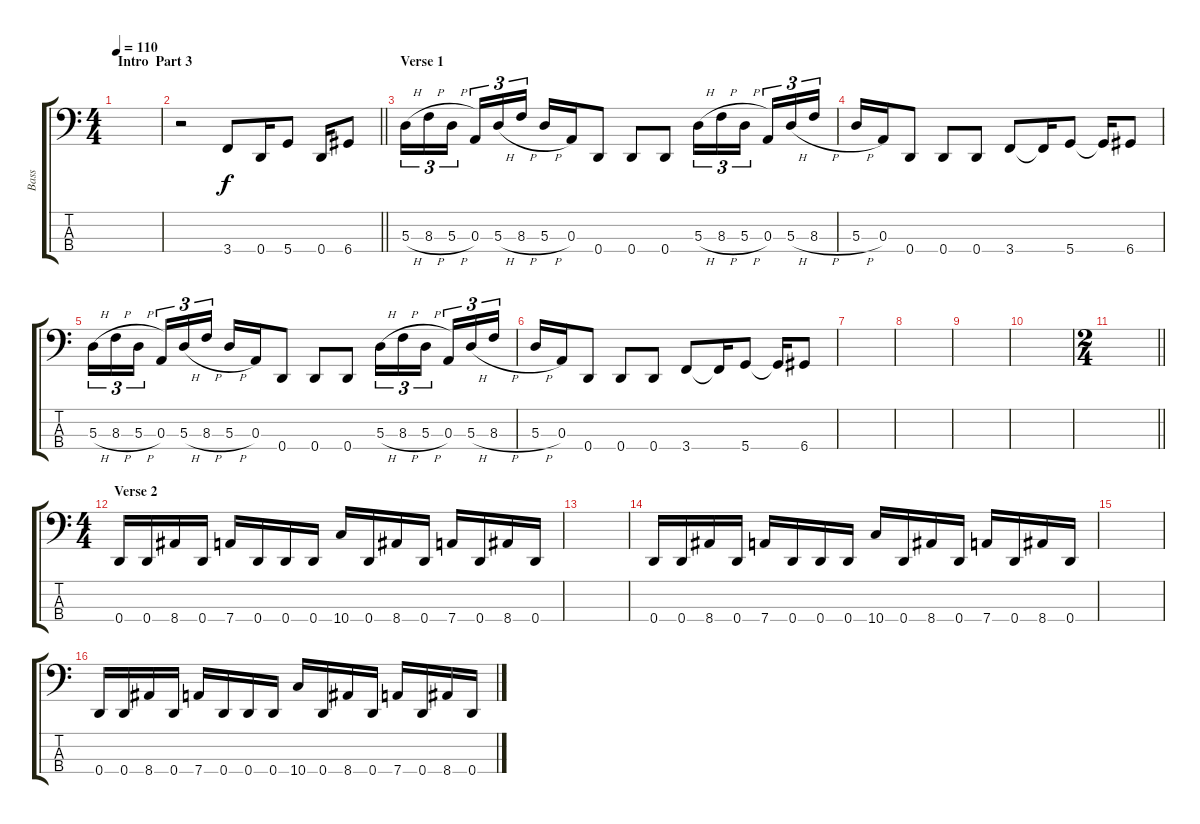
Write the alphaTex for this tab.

\track ("Bass" "Bass") {instrument slapbass1}
\staff {score tabs}
\tuning (G2 D2 A1 D1) {hide}
\ts (4 4)
\section ("" "Intro  Part 3")
\tempo 110
\clef f4
\ks c
|
\barLineRight lightlight
r.2 3.4.8 0.4.16 5.4.8 0.4.16 6.4.8 |
\section ("" "Verse 1")
5.3{h}.16{tu (3 2)} 8.3{h}.16{tu (3 2)} 5.3{h}.16{tu (3 2) beam splitsecondary} 0.3.16{tu (3 2)} 5.3{h}.16{tu (3 2)} 8.3{h}.16{tu (3 2)} 5.3{h}.16 0.3.16 0.4.8 0.4.8 0.4.8 5.3{h}.16{tu (3 2)} 8.3{h}.16{tu (3 2)} 5.3{h}.16{tu (3 2) beam splitsecondary} 0.3.16{tu (3 2)} 5.3{h}.16{tu (3 2)} 8.3{h}.16{tu (3 2)} |
5.3{h}.16 0.3.16 0.4.8 0.4.8 0.4.8 3.4.8 3.4{t}.16 5.4.8 5.4{t}.16 6.4.8 |
5.3{h}.16{tu (3 2)} 8.3{h}.16{tu (3 2)} 5.3{h}.16{tu (3 2) beam splitsecondary} 0.3.16{tu (3 2)} 5.3{h}.16{tu (3 2)} 8.3{h}.16{tu (3 2)} 5.3{h}.16 0.3.16 0.4.8 0.4.8 0.4.8 5.3{h}.16{tu (3 2)} 8.3{h}.16{tu (3 2)} 5.3{h}.16{tu (3 2) beam splitsecondary} 0.3.16{tu (3 2)} 5.3{h}.16{tu (3 2)} 8.3{h}.16{tu (3 2)} |
5.3{h}.16 0.3.16 0.4.8 0.4.8 0.4.8 3.4.8 3.4{t}.16 5.4.8 5.4{t}.16 6.4.8 |
|
|
|
|
\ts (2 4)
\barLineRight lightlight
|
\ts (4 4)
\section ("" "Verse 2")
0.4.16 0.4.16 8.4.16 0.4.16 7.4.16 0.4.16 0.4.16 0.4.16 10.4.16 0.4.16 8.4.16 0.4.16 7.4.16 0.4.16 8.4.16 0.4.16 |
|
0.4.16 0.4.16 8.4.16 0.4.16 7.4.16 0.4.16 0.4.16 0.4.16 10.4.16 0.4.16 8.4.16 0.4.16 7.4.16 0.4.16 8.4.16 0.4.16 |
|
0.4.16 0.4.16 8.4.16 0.4.16 7.4.16 0.4.16 0.4.16 0.4.16 10.4.16 0.4.16 8.4.16 0.4.16 7.4.16 0.4.16 8.4.16 0.4.16
